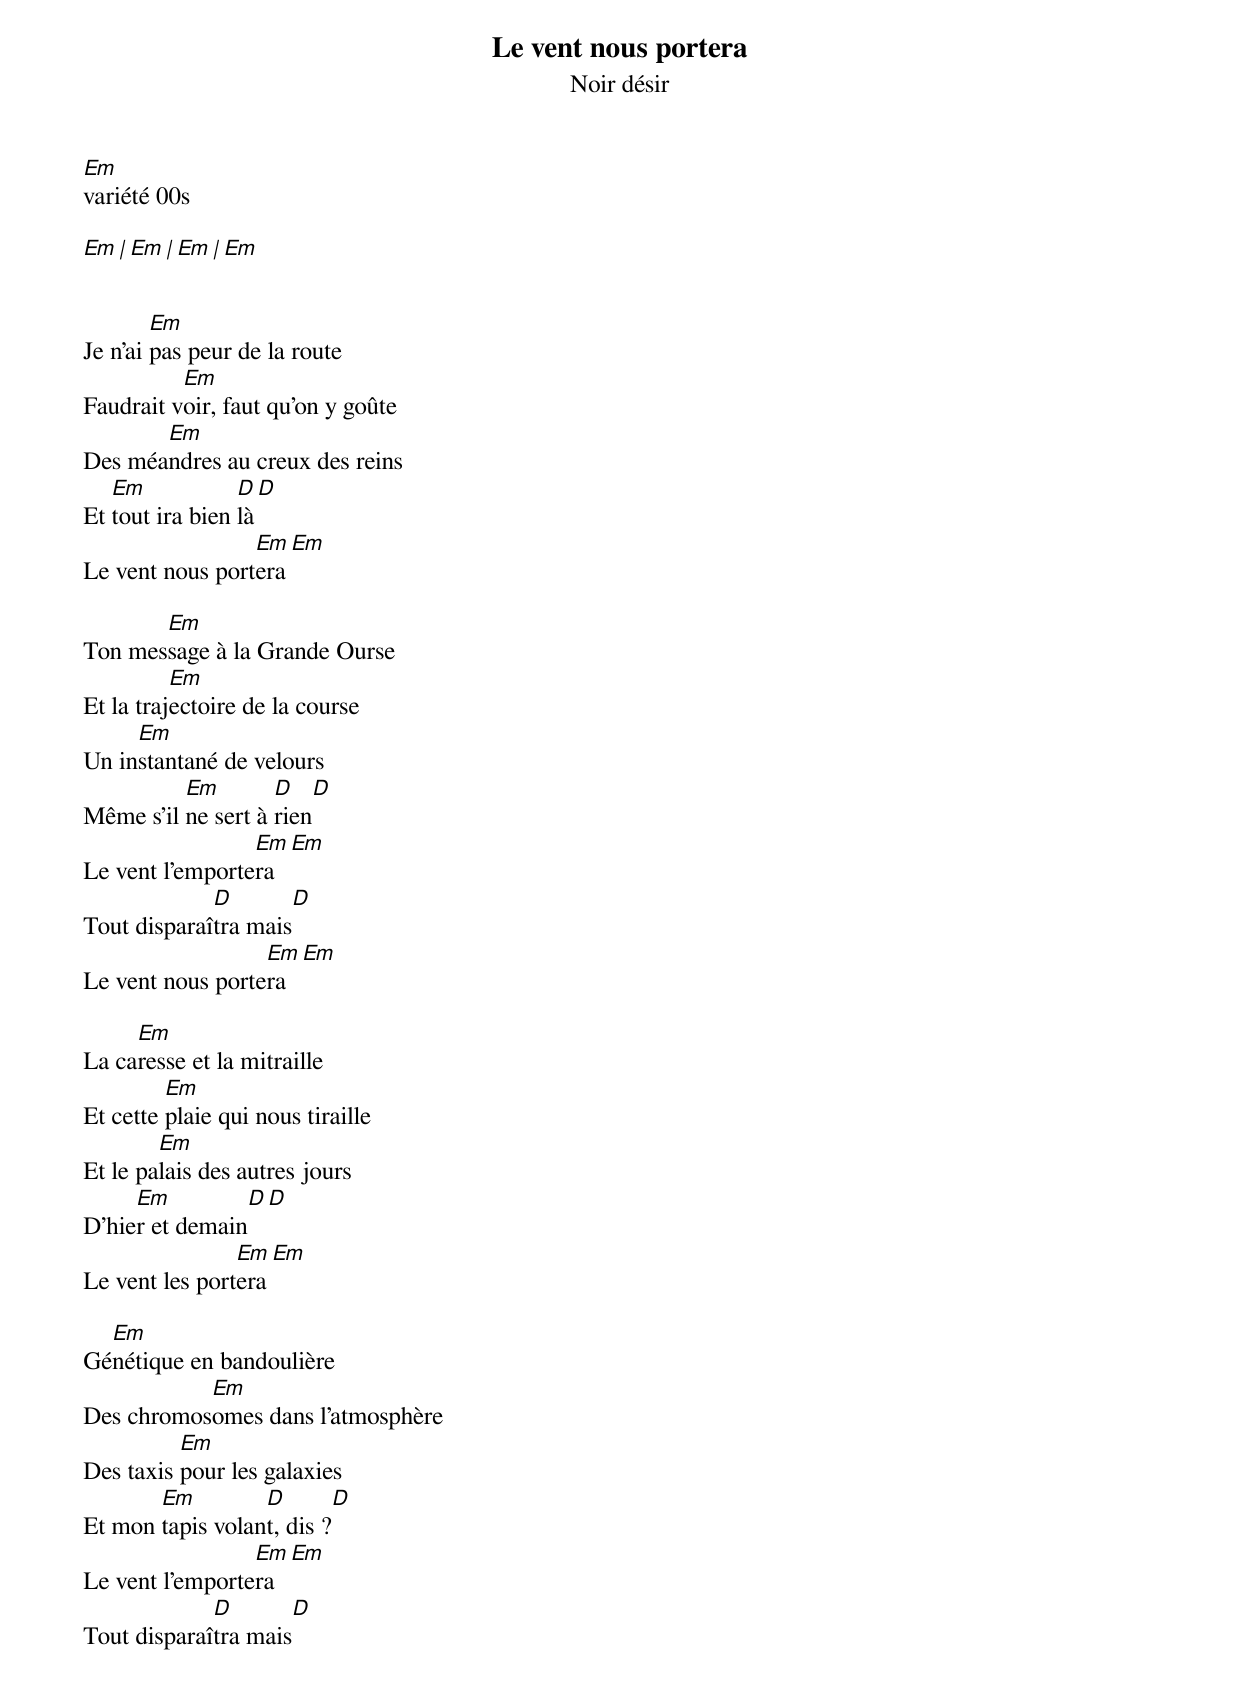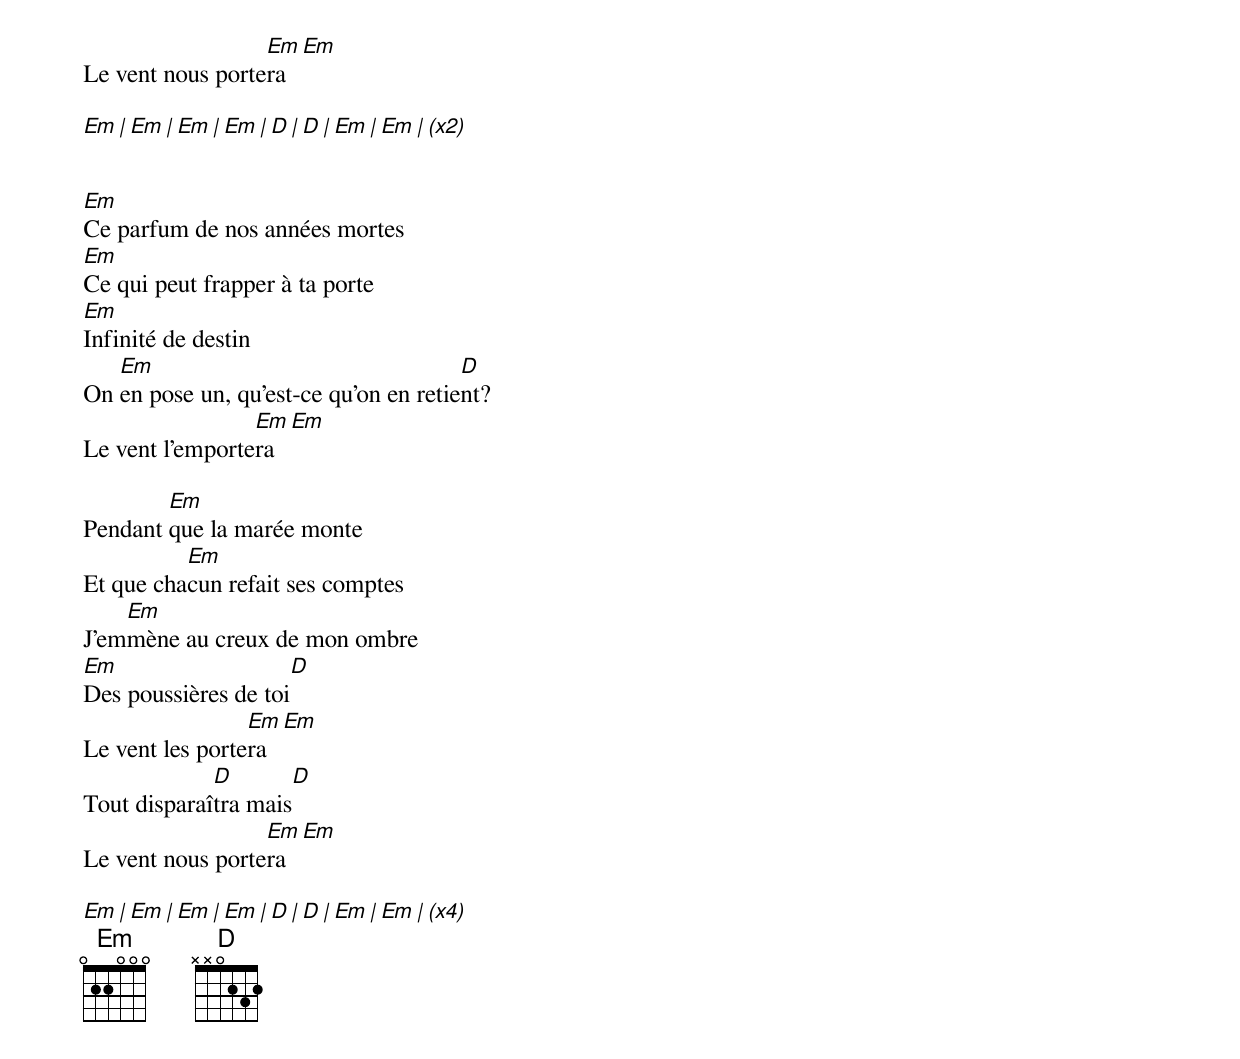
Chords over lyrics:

Le vent nous portera
Noir désir
Em
variété 00s

Em  |    Em   |    Em   |    Em


        Em
Je n'ai pas peur de la route
          Em
Faudrait voir, faut qu'on y goûte
       Em
Des méandres au creux des reins
   Em            D          D
Et tout ira bien là
                 Em          Em
Le vent nous portera

       Em
Ton message à la Grande Ourse
          Em
Et la trajectoire de la course
     Em
Un instantané de velours
          Em        D          D
Même s'il ne sert à rien
                 Em            Em
Le vent l'emportera
             D         D
Tout disparaîtra mais
                  Em        Em
Le vent nous portera

     Em
La caresse et la mitraille
         Em
Et cette plaie qui nous tiraille
        Em
Et le palais des autres jours
     Em          D      D
D'hier et demain
                Em      Em
Le vent les portera

  Em
Génétique en bandoulière
           Em
Des chromosomes dans l'atmosphère
          Em
Des taxis pour les galaxies
       Em         D               D
Et mon tapis volant, dis ?
                 Em            Em
Le vent l'emportera
             D         D
Tout disparaîtra mais
                  Em        Em
Le vent nous portera

Em  |  Em  |  Em  |  Em  |  D  |  D   |  Em  |  Em  |      (x2)


Em
Ce parfum de nos années mortes
Em
Ce qui peut frapper à ta porte
Em
Infinité de destin
   Em                                  D
On en pose un, qu'est-ce qu'on en retient?
                 Em          Em
Le vent l'emportera

        Em
Pendant que la marée monte
          Em
Et que chacun refait ses comptes
    Em
J'emmène au creux de mon ombre
Em                   D
Des poussières de toi
                 Em            Em
Le vent les portera
             D         D
Tout disparaîtra mais
                  Em        Em
Le vent nous portera

Em  |  Em  |  Em  |  Em  |  D  |  D   |  Em  |  Em  |    (x4)
